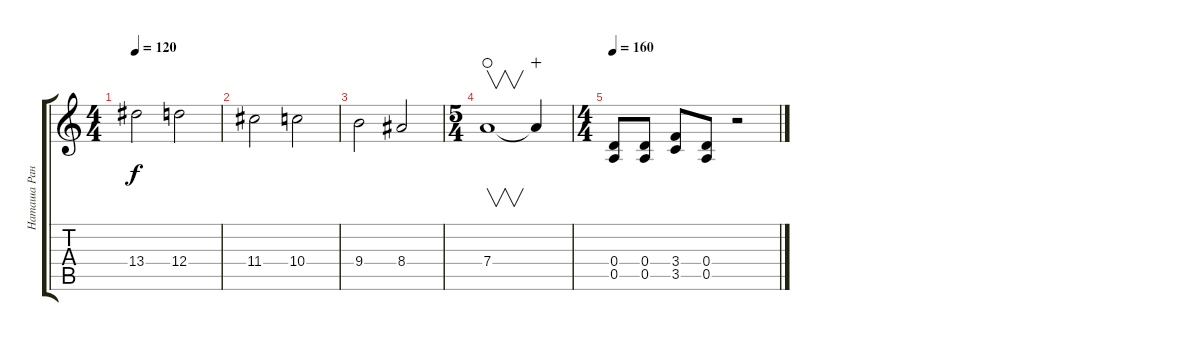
\track ("Наташа Ранетка" "Наташа Ран") {instrument distortionguitar}
\staff {score tabs}
\tuning (E4 B3 G3 D3 A2 E2) {hide}
\ts (4 4)
\tempo 120
\clef g2
\ks c
13.4.2{dy f} 12.4.2 |
11.4.2 10.4.2 |
9.4.2 8.4.2 |
\ts (5 4)
7.4.1{v waho} 7.4{t}.4{wahc} |
\ts (4 4)
\tempo 160
(0.4 0.5).8{volume 6 instrument distortionguitar} (0.4 0.5).8 (3.4 3.5).8 (0.4 0.5).8 r.2
